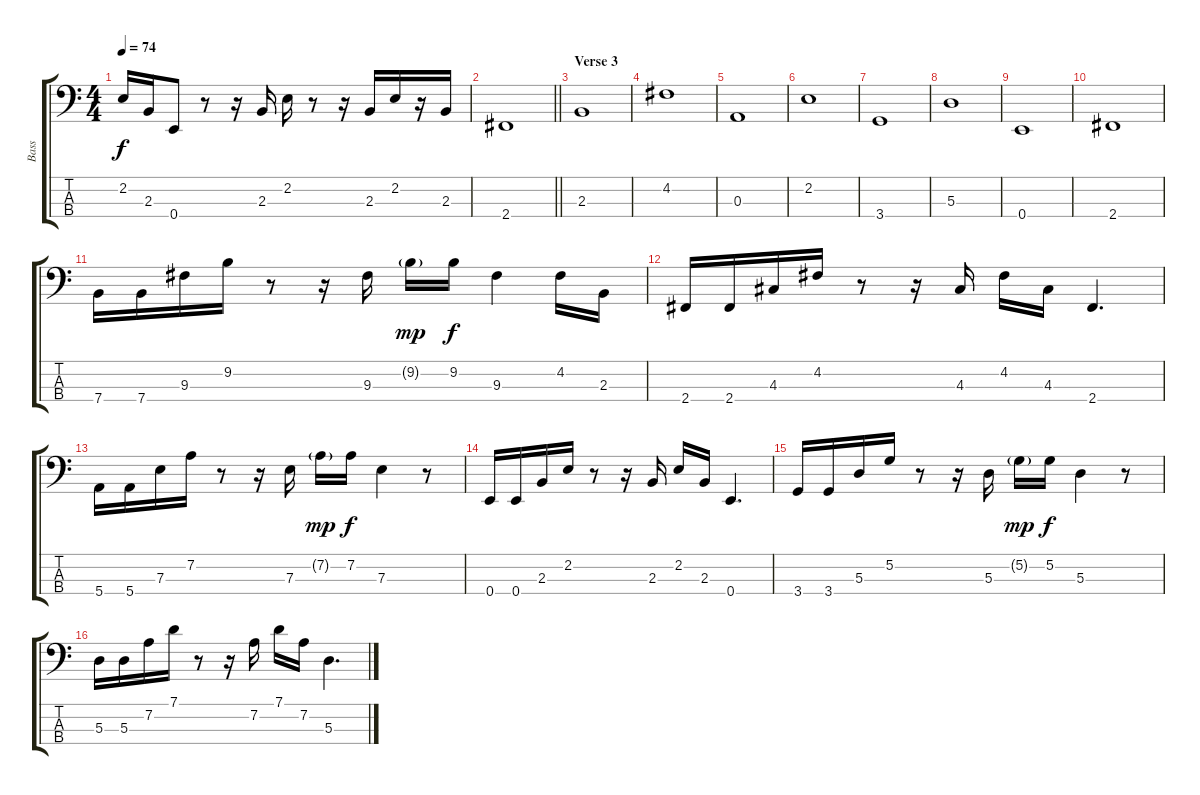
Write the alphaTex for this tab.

\track ("Bass" "Bass") {instrument electricbasspick}
\staff {score tabs}
\tuning (G2 D2 A1 E1) {hide}
\ts (4 4)
\tempo 74
\clef f4
\ks c
2.2.16{dy f} 2.3.16 0.4.8 r.8 r.16 2.3.16 2.2.16 r.8 r.16 2.3.16 2.2.16 r.16 2.3.16 |
\barLineRight lightlight
2.4.1 |
\section ("" "Verse 3")
2.3.1 |
4.2.1 |
0.3.1 |
2.2.1 |
3.4.1 |
5.3.1 |
0.4.1 |
2.4.1 |
7.4.16 7.4.16 9.3.16 9.2.16 r.8 r.16 9.3.16 9.2{g}.16{dy mp} 9.2.16{dy f} 9.3.4 4.2.16 2.3.16 |
2.4.16 2.4.16 4.3.16 4.2.16 r.8 r.16 4.3.16 4.2.16 4.3.16 2.4.4{d} |
5.4.16 5.4.16 7.3.16 7.2.16 r.8 r.16 7.3.16 7.2{g}.16{dy mp} 7.2.16{dy f} 7.3.4 r.8 |
0.4.16 0.4.16 2.3.16 2.2.16 r.8 r.16 2.3.16 2.2.16 2.3.16 0.4.4{d} |
3.4.16 3.4.16 5.3.16 5.2.16 r.8 r.16 5.3.16 5.2{g}.16{dy mp} 5.2.16{dy f} 5.3.4 r.8 |
5.3.16 5.3.16 7.2.16 7.1.16 r.8 r.16 7.2.16 7.1.16 7.2.16 5.3.4{d}
